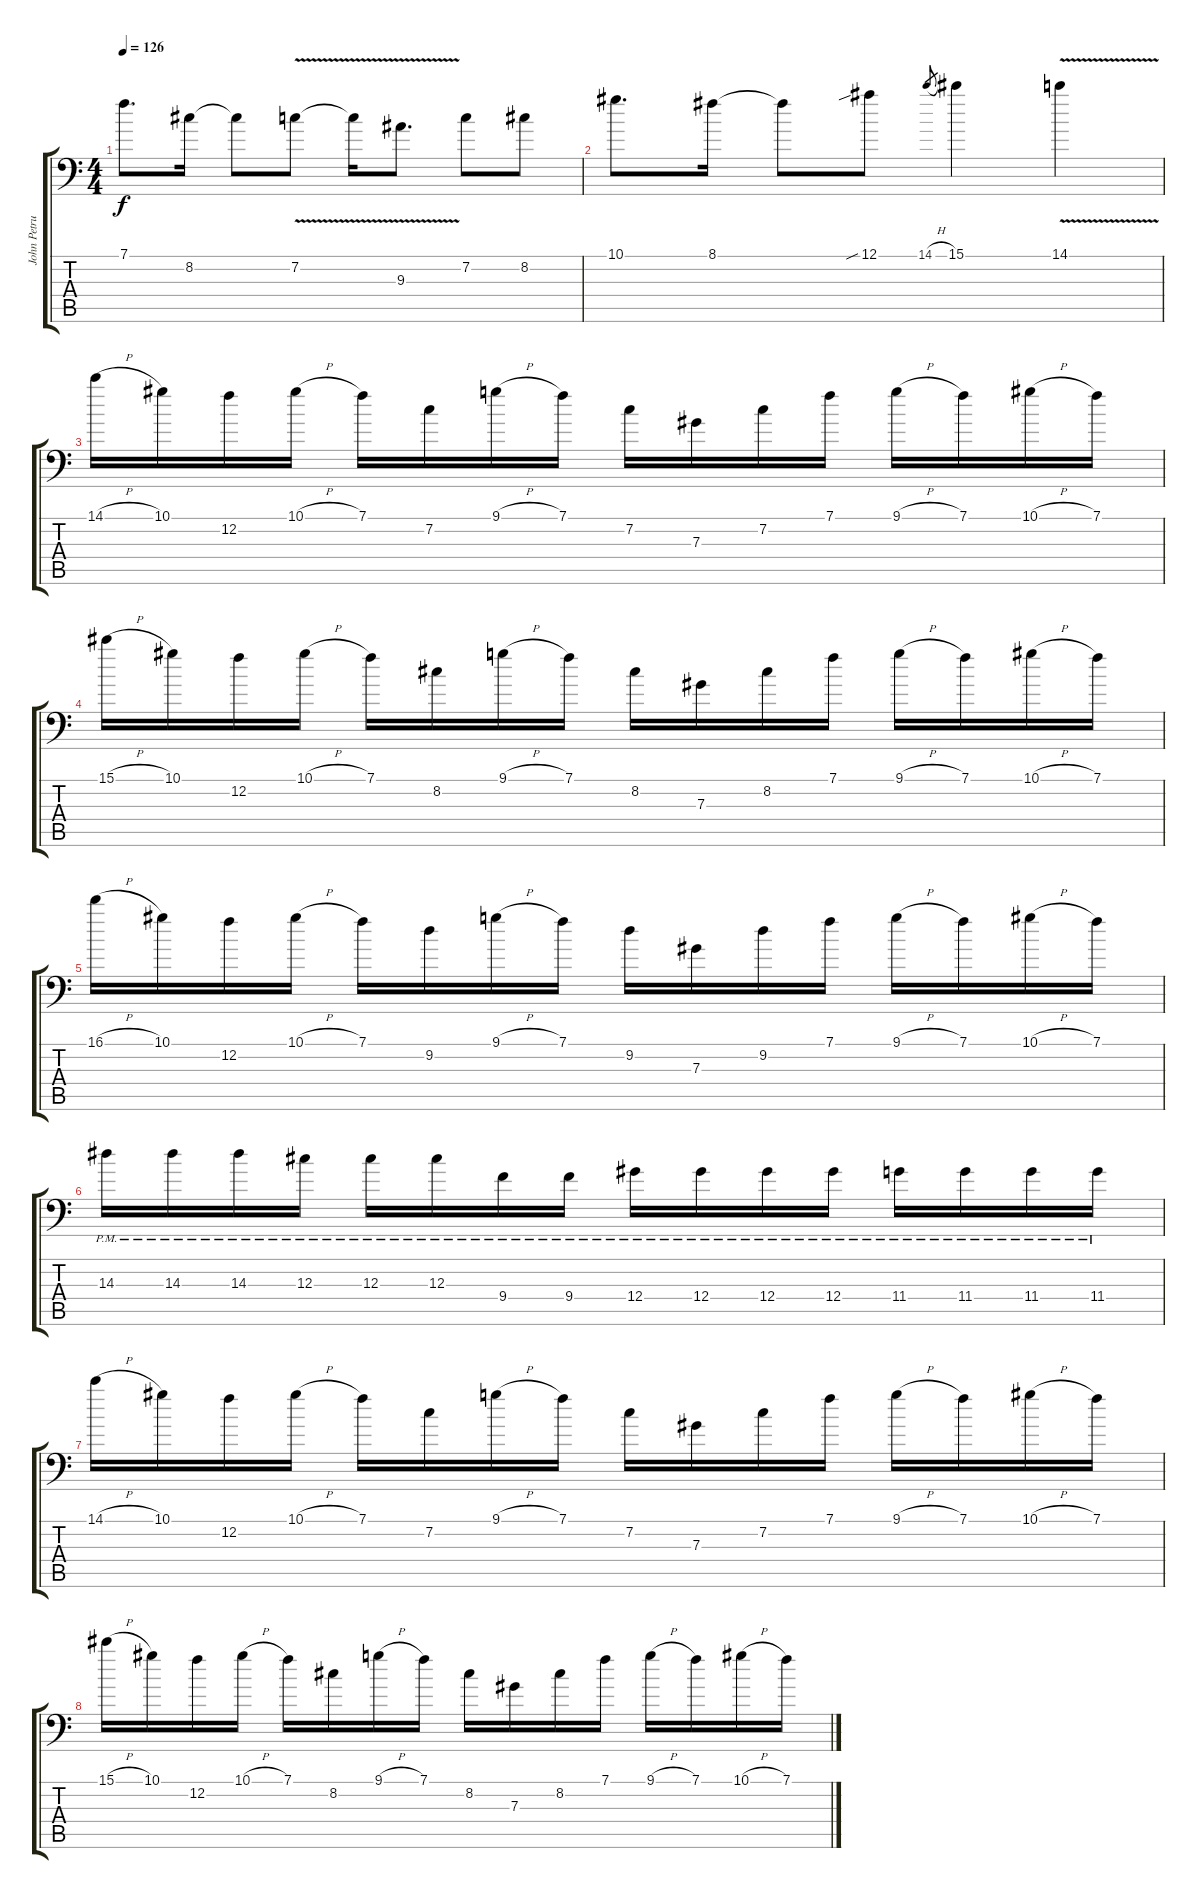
\track ("John Petrucci" "John Petru") {instrument distortionguitar}
\staff {score tabs}
\tuning (Bb3 F3 Db3 Ab2 Eb2 Bb1) {hide}
\ts (4 4)
\tempo 126
\clef f4
\ks c
7.1.8{d dy f} 8.2.16 8.2{t}.8 7.2{v}.8 7.2{t}.16 9.3{v}.8{d} 7.2.8 8.2.8 |
10.1.8{d} 8.1.16 8.1{t}.8 12.1{sib}.8 14.1{h}.8{gr} 15.1.4 14.1{v}.4 |
14.1{h}.16 10.1.16 12.2.16 10.1{h}.16 7.1.16 7.2.16 9.1{h}.16 7.1.16 7.2.16 7.3.16 7.2.16 7.1.16 9.1{h}.16 7.1.16 10.1{h}.16 7.1.16 |
15.1{h}.16 10.1.16 12.2.16 10.1{h}.16 7.1.16 8.2.16 9.1{h}.16 7.1.16 8.2.16 7.3.16 8.2.16 7.1.16 9.1{h}.16 7.1.16 10.1{h}.16 7.1.16 |
16.1{h}.16 10.1.16 12.2.16 10.1{h}.16 7.1.16 9.2.16 9.1{h}.16 7.1.16 9.2.16 7.3.16 9.2.16 7.1.16 9.1{h}.16 7.1.16 10.1{h}.16 7.1.16 |
14.3{pm}.16 14.3{pm}.16 14.3{pm}.16 12.3{pm}.16 12.3{pm}.16 12.3{pm}.16 9.4{pm}.16 9.4{pm}.16 12.4{pm}.16 12.4{pm}.16 12.4{pm}.16 12.4{pm}.16 11.4{pm}.16 11.4{pm}.16 11.4{pm}.16 11.4{pm}.16 |
14.1{h}.16 10.1.16 12.2.16 10.1{h}.16 7.1.16 7.2.16 9.1{h}.16 7.1.16 7.2.16 7.3.16 7.2.16 7.1.16 9.1{h}.16 7.1.16 10.1{h}.16 7.1.16 |
15.1{h}.16 10.1.16 12.2.16 10.1{h}.16 7.1.16 8.2.16 9.1{h}.16 7.1.16 8.2.16 7.3.16 8.2.16 7.1.16 9.1{h}.16 7.1.16 10.1{h}.16 7.1.16
